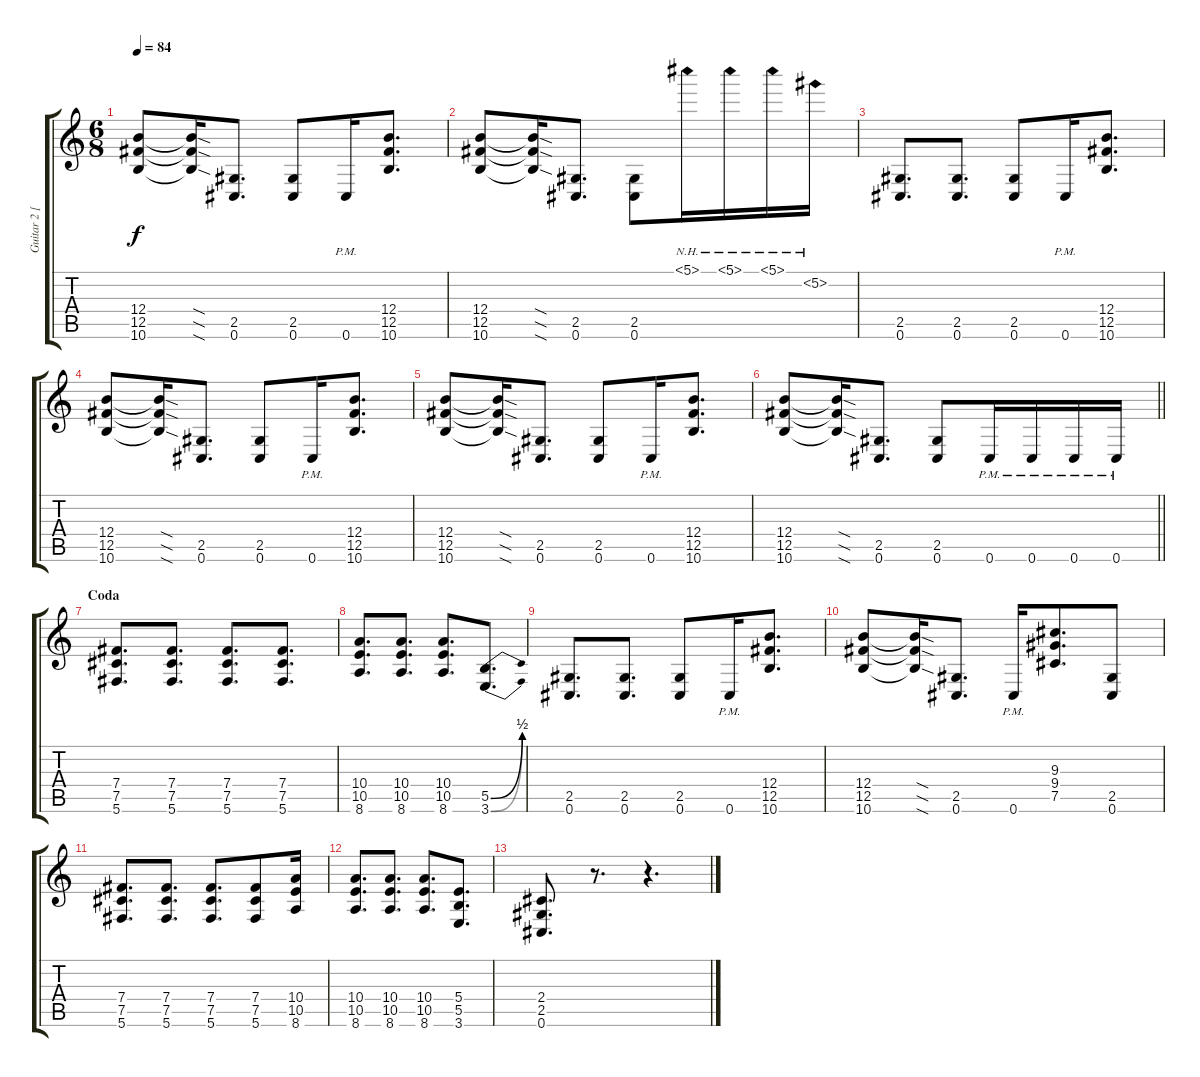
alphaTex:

\track ("Guitar 2 [Billy Howerdel]" "Guitar 2 [") {instrument electricguitarclean}
\staff {score tabs}
\tuning (Db4 Ab3 E3 B2 Gb2 Db2) {hide}
\ts (6 8)
\tempo 84
\clef g2
\ks c
(12.4 12.5 10.6).8{dy f} (12.4{sod t} 12.5{sod t} 10.6{sod t}).16 (2.5 0.6).8{d} (2.5 0.6).8 0.6{pm}.16 (12.4 12.5 10.6).8{d} |
(12.4 12.5 10.6).8 (12.4{sod t} 12.5{sod t} 10.6{sod t}).16 (2.5 0.6).8{d} (2.5 0.6).8 5.1{nh}.16 5.1{nh}.16 5.1{nh}.16 5.2{nh}.16 |
(2.5 0.6).8{d} (2.5 0.6).8{d} (2.5 0.6).8 0.6{pm}.16 (12.4 12.5 10.6).8{d} |
(12.4 12.5 10.6).8 (12.4{sod t} 12.5{sod t} 10.6{sod t}).16 (2.5 0.6).8{d} (2.5 0.6).8 0.6{pm}.16 (12.4 12.5 10.6).8{d} |
(12.4 12.5 10.6).8 (12.4{sod t} 12.5{sod t} 10.6{sod t}).16 (2.5 0.6).8{d} (2.5 0.6).8 0.6{pm}.16 (12.4 12.5 10.6).8{d} |
\barLineRight lightlight
(12.4 12.5 10.6).8 (12.4{sod t} 12.5{sod t} 10.6{sod t}).16 (2.5 0.6).8{d} (2.5 0.6).8 0.6{pm}.16 0.6{pm}.16 0.6{pm}.16 0.6{pm}.16 |
\section ("" "Coda")
(7.4 7.5 5.6).8{d balance 4} (7.4 7.5 5.6).8{d} (7.4 7.5 5.6).8{d} (7.4 7.5 5.6).8{d} |
(10.4 10.5 8.6).8{d} (10.4 10.5 8.6).8{d} (10.4 10.5 8.6).8{d} (5.5{be (bend 0 0 60 2)} 3.6{be (bend 0 0 60 2)}).8{d} |
(2.5 0.6).8{d} (2.5 0.6).8{d} (2.5 0.6).8 0.6{pm}.16 (12.4 12.5 10.6).8{d} |
(12.4 12.5 10.6).8 (12.4{sod t} 12.5{sod t} 10.6{sod t}).16 (2.5 0.6).8{d} 0.6{pm}.16 (9.3 9.4 7.5).8{d} (2.5 0.6).8 |
(7.4 7.5 5.6).8{d} (7.4 7.5 5.6).8{d} (7.4 7.5 5.6).8{d} (7.4 7.5 5.6).8 (10.4 10.5 8.6).16 |
(10.4 10.5 8.6).8{d} (10.4 10.5 8.6).8{d} (10.4 10.5 8.6).8{d} (5.4 5.5 3.6).8{d} |
(2.4 2.5 0.6).8{d} r.8{d} r.4{d}
